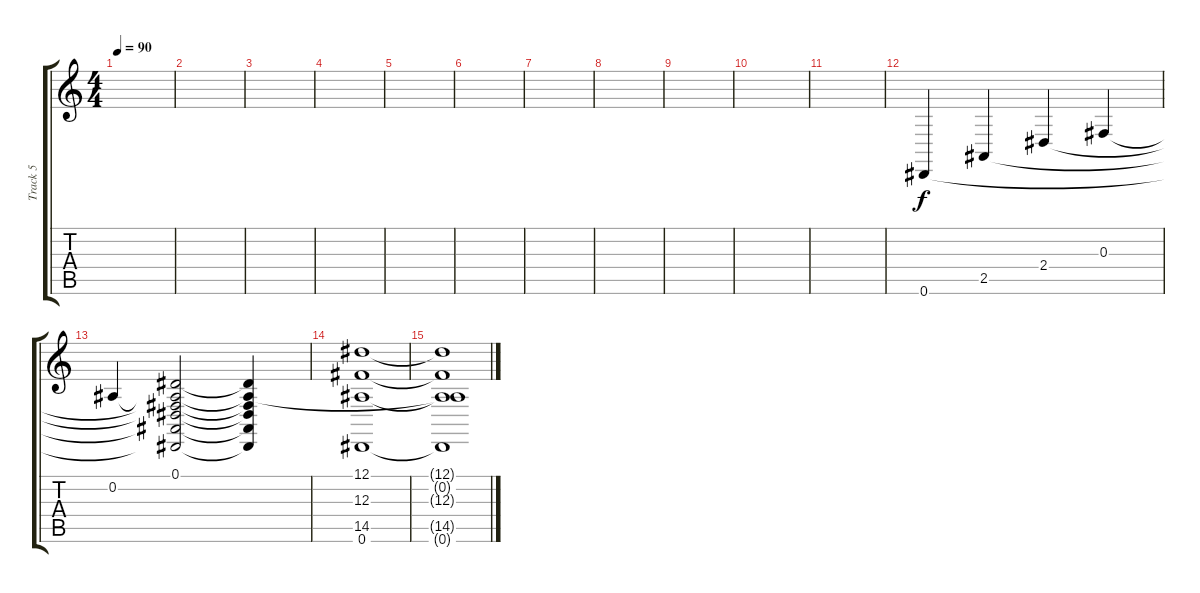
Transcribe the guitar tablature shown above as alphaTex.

\track ("Track 5" "Track 5") {instrument fx6goblins}
\staff {score tabs}
\tuning (Eb4 Bb3 Gb3 Db3 Ab2 Eb2) {hide}
\ts (4 4)
\tempo 90
\clef g2
\ks c
|
|
|
|
|
|
|
|
|
|
|
0.6.4{balance 8 instrument fx6goblins} 2.5.4 2.4.4 0.3.4 |
0.2.4 (0.1 0.2{t} 0.3{t} 2.4{t} 2.5{t} 0.6{t}).2 (0.1{t} 0.2{t} 0.3{t} 2.4{t} 2.5{t} 0.6{t}).4 |
(12.1 12.3 14.5 0.6).1 |
(12.1{t} 0.2{t} 12.3{t} 14.5{t} 0.6{t}).1
